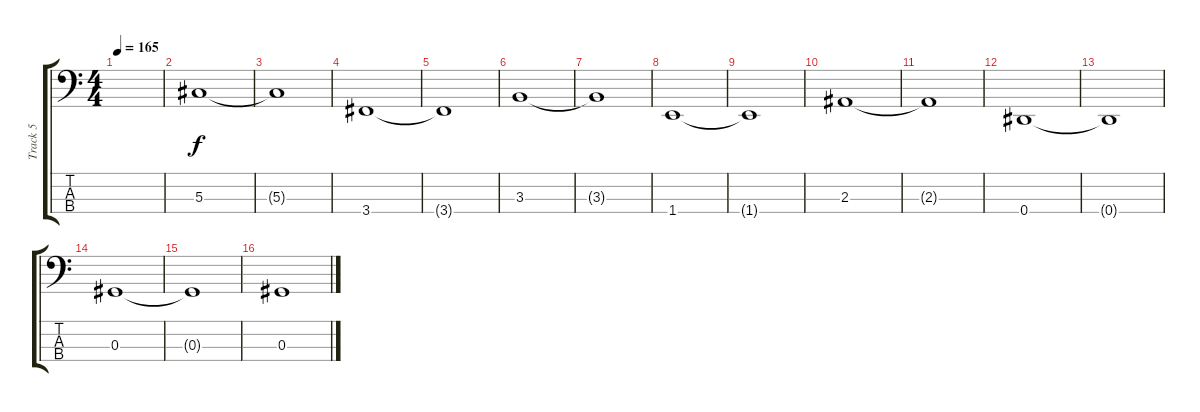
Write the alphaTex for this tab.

\track ("Track 5" "Track 5") {instrument electricbassfinger}
\staff {score tabs}
\tuning (Gb2 Db2 Ab1 Eb1) {hide}
\ts (4 4)
\tempo 165
\clef f4
\ks c
|
5.3.1 |
5.3{t}.1 |
3.4.1 |
3.4{t}.1 |
3.3.1 |
3.3{t}.1 |
1.4.1 |
1.4{t}.1 |
2.3.1 |
2.3{t}.1 |
0.4.1 |
0.4{t}.1 |
0.3.1 |
0.3{t}.1 |
0.3.1
